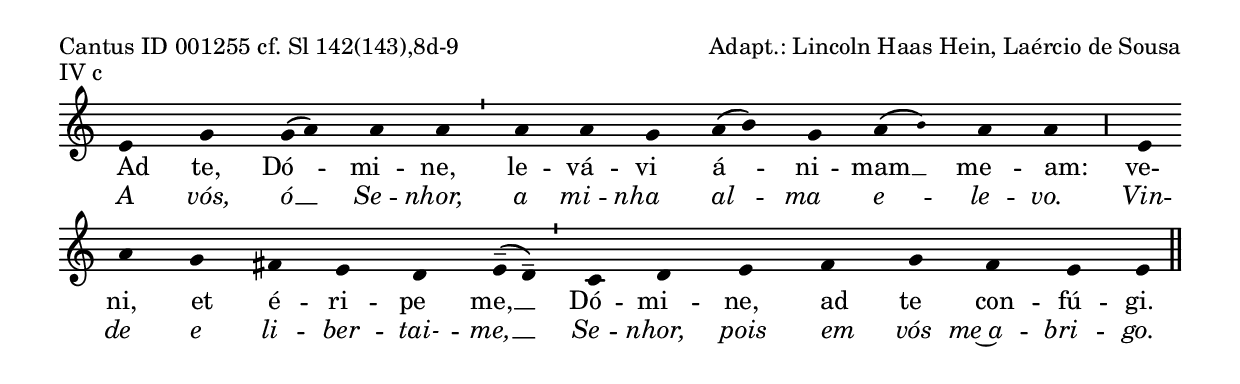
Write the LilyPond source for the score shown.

\version "2.24.1"

\include "gregorian.ly"
\include "../../../modules/lilypond/neums.ily"
\include "../../../modules/lilypond/spacing.ily"
\include "../../../modules/lilypond/layout.ily"
\include "../../../modules/lilypond/lyrics.ily"
\include "../../../modules/lilypond/symbols.ily"

antiphonChant = \relative c'' {
  \AntiphonSignature
  \C a c \CC c d \C d d
  \divisioMinima
  d d c \CC d e \C c \CL d e \C d d
  \divisioMaior
  a d c b a g \EE a g
  \divisioMinima
  \C f g a bes c bes a a
  \finalis
}

antiphonLyrics = \lyricmode {
  Ad te, Dó -- mi -- ne, le -- vá -- vi á -- ni -- mam __ me -- am:
  ve -- ni, et é -- ri -- pe me, __ Dó -- mi -- ne, ad te con -- fú -- gi.
}

antiphonLyricsPt = \lyricmode {
  \AltLyrics
  A vós, ó __ Se -- nhor, a mi -- nha al -- ma e -- le -- vo.
  Vin -- de e li -- ber -- tai- -- me, __ Se -- nhor, pois em vós me~a -- bri -- go.
}

\GregorianTranscriptionLayout

\header {
  meter = "Cantus ID 001255 cf. Sl 142(143),8d-9"
  arranger = "Adapt.: Lincoln Haas Hein, Laércio de Sousa"
}

\score {
  \header {
    piece = "IV c"
  }

  \new GregorianTranscriptionStaff <<
    \new GregorianTranscriptionVoice = "antiphon" {
      \transpose c g, \antiphonChant
    }

    \new GregorianTranscriptionLyrics \lyricsto "antiphon" \antiphonLyrics
    \new GregorianTranscriptionLyrics \lyricsto "antiphon" \antiphonLyricsPt
  >>
}